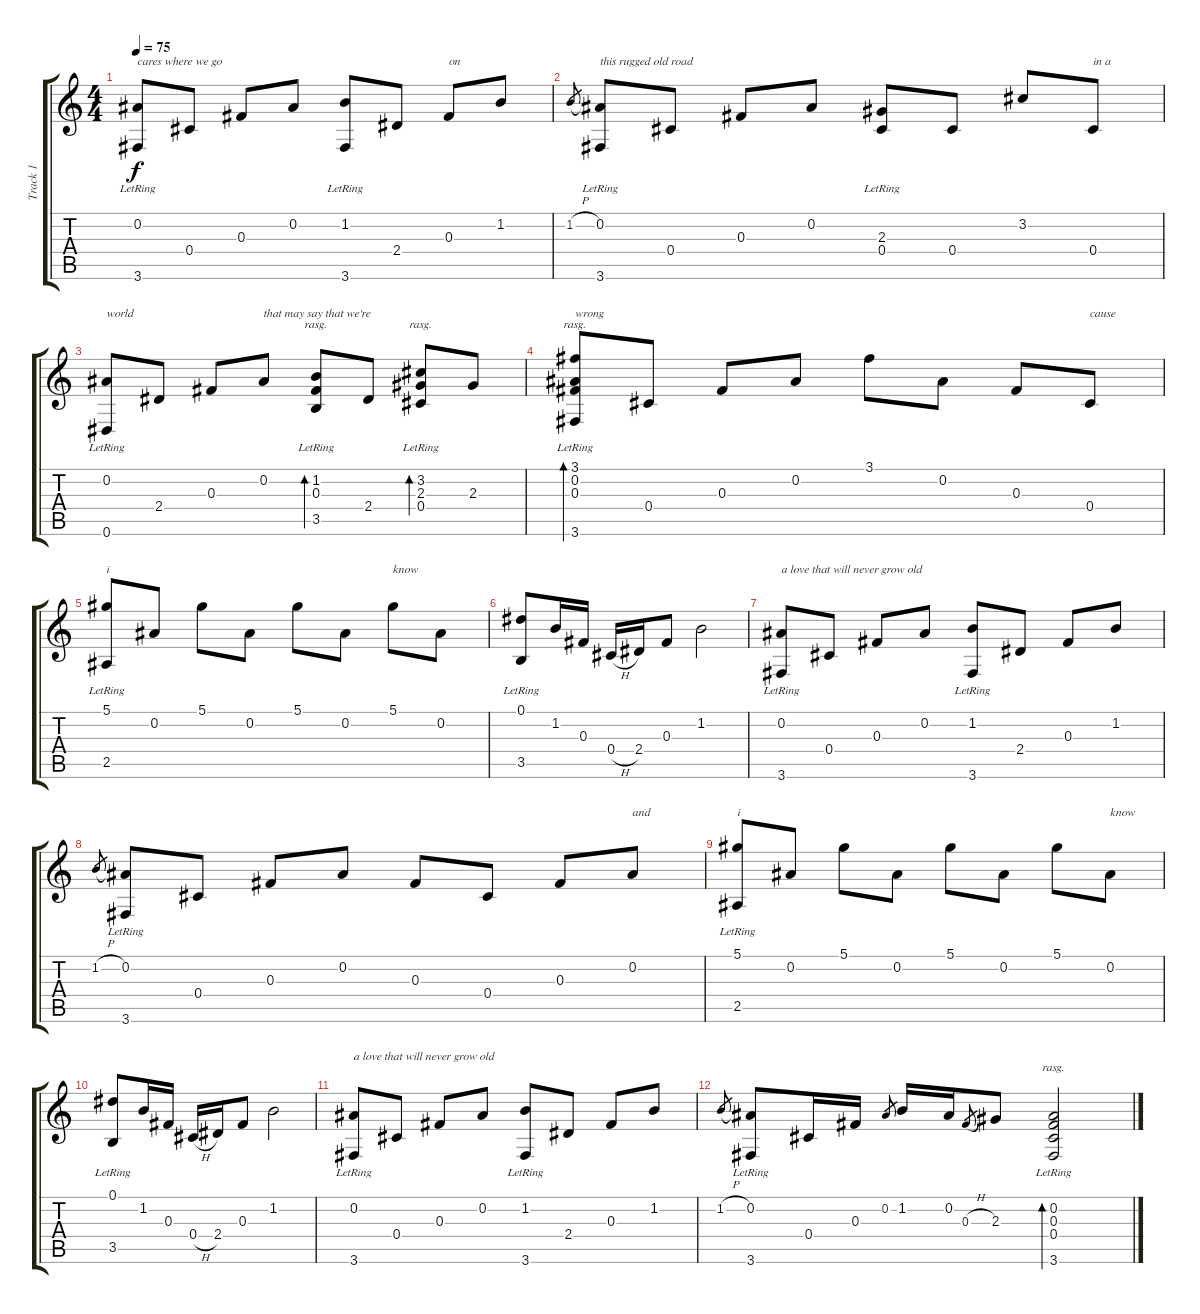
\track ("Track 1" "Track 1") {instrument acousticguitarnylon}
\staff {score tabs}
\tuning (Eb4 Bb3 Gb3 Db3 Ab2 Eb2) {hide}
\ts (4 4)
\tempo 75
\clef g2
\ks c
(0.2 3.6{lr}).8{txt "cares where we go" dy f} 0.4.8 0.3.8 0.2.8 (1.2 3.6{lr}).8 2.4.8 0.3.8{txt "on"} 1.2.8 |
1.2{h}.8{gr} (0.2 3.6{lr}).8{txt "this rugged old road"} 0.4.8 0.3.8 0.2.8 (2.3 0.4{lr}).8 0.4.8 3.2.8 0.4.8{txt "in a"} |
(0.2 0.6{lr}).8{txt "world"} 2.4.8 0.3.8 0.2.8{txt "that may say that we're"} (1.2 0.3 3.5{lr}).8{bd 60 rasg ii} 2.4.8 (3.2 2.3 0.4{lr}).8{bd 120 rasg ii} 2.3.8 |
(3.1 0.2 0.3 3.6{lr}).8{bd 120 rasg ii txt "wrong"} 0.4.8 0.3.8 0.2.8 3.1.8 0.2.8 0.3.8 0.4.8{txt "cause"} |
(5.1 2.5{lr}).8{txt "i"} 0.2.8 5.1.8 0.2.8 5.1.8 0.2.8 5.1.8{txt "know"} 0.2.8 |
(0.1 3.5{lr}).8 1.2.16 0.3.16 0.4{h}.16 2.4.16 0.3.8 1.2.2 |
(0.2 3.6{lr}).8{txt "a love that will never grow old"} 0.4.8 0.3.8 0.2.8 (1.2 3.6{lr}).8 2.4.8 0.3.8 1.2.8 |
1.2{h}.8{gr} (0.2 3.6{lr}).8 0.4.8 0.3.8 0.2.8 0.3.8 0.4.8 0.3.8 0.2.8{txt "and"} |
(5.1 2.5{lr}).8{txt "i"} 0.2.8 5.1.8 0.2.8 5.1.8 0.2.8 5.1.8 0.2.8{txt "know"} |
(0.1 3.5{lr}).8 1.2.16 0.3.16 0.4{h}.16 2.4.16 0.3.8 1.2.2 |
(0.2 3.6{lr}).8{txt "a love that will never grow old"} 0.4.8 0.3.8 0.2.8 (1.2 3.6{lr}).8 2.4.8 0.3.8 1.2.8 |
1.2{h}.8{gr} (0.2 3.6{lr}).8 0.4.16 0.3.16 0.2.8{gr} 1.2.16 0.2.16 0.3{h}.8{gr} 2.3.8 (0.2{lr} 0.3 0.4 3.6).2{bd 240 rasg ii}
